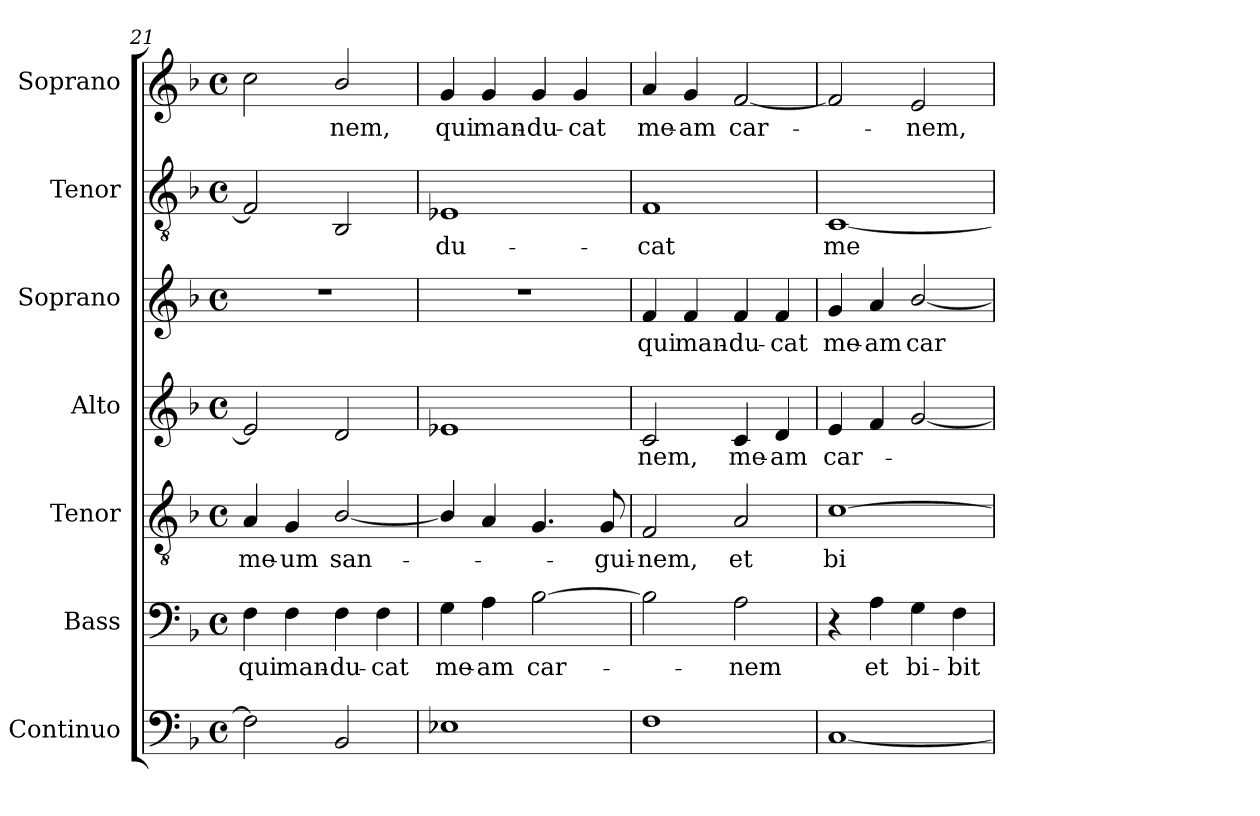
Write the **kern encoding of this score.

**kern	**kern	**text	**kern	**text	**kern	**text	**kern	**text	**kern	**text	**kern	**text
*part7	*part6	*part6	*part5	*part5	*part4	*part4	*part3	*part3	*part2	*part2	*part1	*part1
*staff7	*staff6	*staff6	*staff5	*staff5	*staff4	*staff4	*staff3	*staff3	*staff2	*staff2	*staff1	*staff1
*I"Continuo	*I"Bass	*	*I"Tenor	*	*I"Alto	*	*I"Soprano	*	*I"Tenor	*	*I"Soprano	*
*I'Cont.	*I'B.	*	*I'T.	*	*I'A.	*	*I'S.	*	*I'T.	*	*I'S.	*
*clefF4	*clefF4	*	*clefGv2	*	*clefG2	*	*clefG2	*	*clefGv2	*	*clefG2	*
*	*	*	*ITrd7c12	*	*	*	*	*	*ITrd7c12	*	*	*
*k[b-]	*k[b-]	*	*k[b-]	*	*k[b-]	*	*k[b-]	*	*k[b-]	*	*k[b-]	*
*F:	*F:	*	*F:	*	*F:	*	*F:	*	*F:	*	*F:	*
*M4/4	*M4/4	*	*M4/4	*	*M4/4	*	*M4/4	*	*M4/4	*	*M4/4	*
*met(c)	*met(c)	*	*met(c)	*	*met(c)	*	*met(c)	*	*met(c)	*	*met(c)	*
=21	=21	=21	=21	=21	=21	=21	=21	=21	=21	=21	=21	=21
!	!	!LO:LY:b:color=#000000	!	!	!	!	!	!	!	!	!	!
!	!	!	!	!LO:LY:b:color=#000000	!	!	!	!	!	!	!	!
2Fi\]	4Fi\	qui	4AAi/	me-	2e-i/]	.	1r	.	2FFi/]	.	2cci\	.
!	!	!LO:LY:b:color=#000000	!	!	!	!	!	!	!	!	!	!
!	!	!	!	!LO:LY:b:color=#000000	!	!	!	!	!	!	!	!
.	4Fi\	man-	4GGi/	-um	.	.	.	.	.	.	.	.
!	!	!LO:LY:b:color=#000000	!	!	!	!	!	!	!	!	!	!
!	!	!	!	!LO:LY:b:color=#000000	!	!	!	!	!	!	!	!
!	!	!	!	!	!	!	!	!	!	!	!	!LO:LY:b:color=#000000
2BB-i/	4Fi\	-du-	[2BB-i/	san-	2di/	.	.	.	2BBB-i/	.	2b-i/	-nem,
!	!	!LO:LY:b:color=#000000	!	!	!	!	!	!	!	!	!	!
.	4Fi\	-cat	.	.	.	.	.	.	.	.	.	.
!!LO:LB:g=z
=22	=22	=22	=22	=22	=22	=22	=22	=22	=22	=22	=22	=22
!	!	!LO:LY:b:color=#000000	!	!	!	!	!	!	!	!	!	!
!	!	!	!	!	!	!	!	!	!	!LO:LY:b:color=#000000	!	!
!	!	!	!	!	!	!	!	!	!	!	!	!LO:LY:b:color=#000000
1E-Xi	4Gi\	me-	4BB-i/]	.	1e-Xi	.	1r	.	1EE-Xi	-du-	4gi/	qui
!	!	!LO:LY:b:color=#000000	!	!	!	!	!	!	!	!	!	!
!	!	!	!	!	!	!	!	!	!	!	!	!LO:LY:b:color=#000000
.	4Ai\	-am	4AAi/	.	.	.	.	.	.	.	4gi/	man-
!	!	!LO:LY:b:color=#000000	!	!	!	!	!	!	!	!	!	!
!	!	!	!	!	!	!	!	!	!	!	!	!LO:LY:b:color=#000000
.	[2B-i\	car-	4.GGi/	.	.	.	.	.	.	.	4gi/	-du-
!	!	!	!	!	!	!	!	!	!	!	!	!LO:LY:b:color=#000000
.	.	.	.	.	.	.	.	.	.	.	4gi/	-cat
!	!	!	!	!LO:LY:b:color=#000000	!	!	!	!	!	!	!	!
.	.	.	8GGi/	-gui-	.	.	.	.	.	.	.	.
=23	=23	=23	=23	=23	=23	=23	=23	=23	=23	=23	=23	=23
!	!	!	!	!LO:LY:b:color=#000000	!	!	!	!	!	!	!	!
!	!	!	!	!	!	!LO:LY:b:color=#000000	!	!	!	!	!	!
!	!	!	!	!	!	!	!	!LO:LY:b:color=#000000	!	!	!	!
!	!	!	!	!	!	!	!	!	!	!LO:LY:b:color=#000000	!	!
!	!	!	!	!	!	!	!	!	!	!	!	!LO:LY:b:color=#000000
1Fi	2B-i\]	.	2FFi/	-nem,	2ci/	-nem,	4fi/	qui	1FFi	-cat	4ai/	me-
!	!	!	!	!	!	!	!	!LO:LY:b:color=#000000	!	!	!	!
!	!	!	!	!	!	!	!	!	!	!	!	!LO:LY:b:color=#000000
.	.	.	.	.	.	.	4fi/	man-	.	.	4gi/	-am
!	!	!LO:LY:b:color=#000000	!	!	!	!	!	!	!	!	!	!
!	!	!	!	!LO:LY:b:color=#000000	!	!	!	!	!	!	!	!
!	!	!	!	!	!	!LO:LY:b:color=#000000	!	!	!	!	!	!
!	!	!	!	!	!	!	!	!LO:LY:b:color=#000000	!	!	!	!
!	!	!	!	!	!	!	!	!	!	!	!	!LO:LY:b:color=#000000
.	2Ai\	-nem	2AAi/	et	4ci/	me-	4fi/	-du-	.	.	[2fi/	car-
!	!	!	!	!	!	!LO:LY:b:color=#000000	!	!	!	!	!	!
!	!	!	!	!	!	!	!	!LO:LY:b:color=#000000	!	!	!	!
.	.	.	.	.	4di/	-am	4fi/	-cat	.	.	.	.
=24	=24	=24	=24	=24	=24	=24	=24	=24	=24	=24	=24	=24
!	!	!	!	!LO:LY:b:color=#000000	!	!	!	!	!	!	!	!
!	!	!	!	!	!	!LO:LY:b:color=#000000	!	!	!	!	!	!
!	!	!	!	!	!	!	!	!LO:LY:b:color=#000000	!	!	!	!
!	!	!	!	!	!	!	!	!	!	!LO:LY:b:color=#000000	!	!
[1Ci	4r	.	[1Ci	bi-	4ei/	car-	4gi/	me-	[1CCi	me-	2fi/]	.
!	!	!LO:LY:b:color=#000000	!	!	!	!	!	!	!	!	!	!
!	!	!	!	!	!	!	!	!LO:LY:b:color=#000000	!	!	!	!
.	4Ai\	et	.	.	4fi/	.	4ai/	-am	.	.	.	.
!	!	!LO:LY:b:color=#000000	!	!	!	!	!	!	!	!	!	!
!	!	!	!	!	!	!	!	!LO:LY:b:color=#000000	!	!	!	!
!	!	!	!	!	!	!	!	!	!	!	!	!LO:LY:b:color=#000000
.	4Gi\	bi-	.	.	[2gi/	.	[2b-i/	car-	.	.	2ei/	-nem,
!	!	!LO:LY:b:color=#000000	!	!	!	!	!	!	!	!	!	!
.	4Fi\	-bit	.	.	.	.	.	.	.	.	.	.
=	=	=	=	=	=	=	=	=	=	=	=	=
*-	*-	*-	*-	*-	*-	*-	*-	*-	*-	*-	*-	*-
